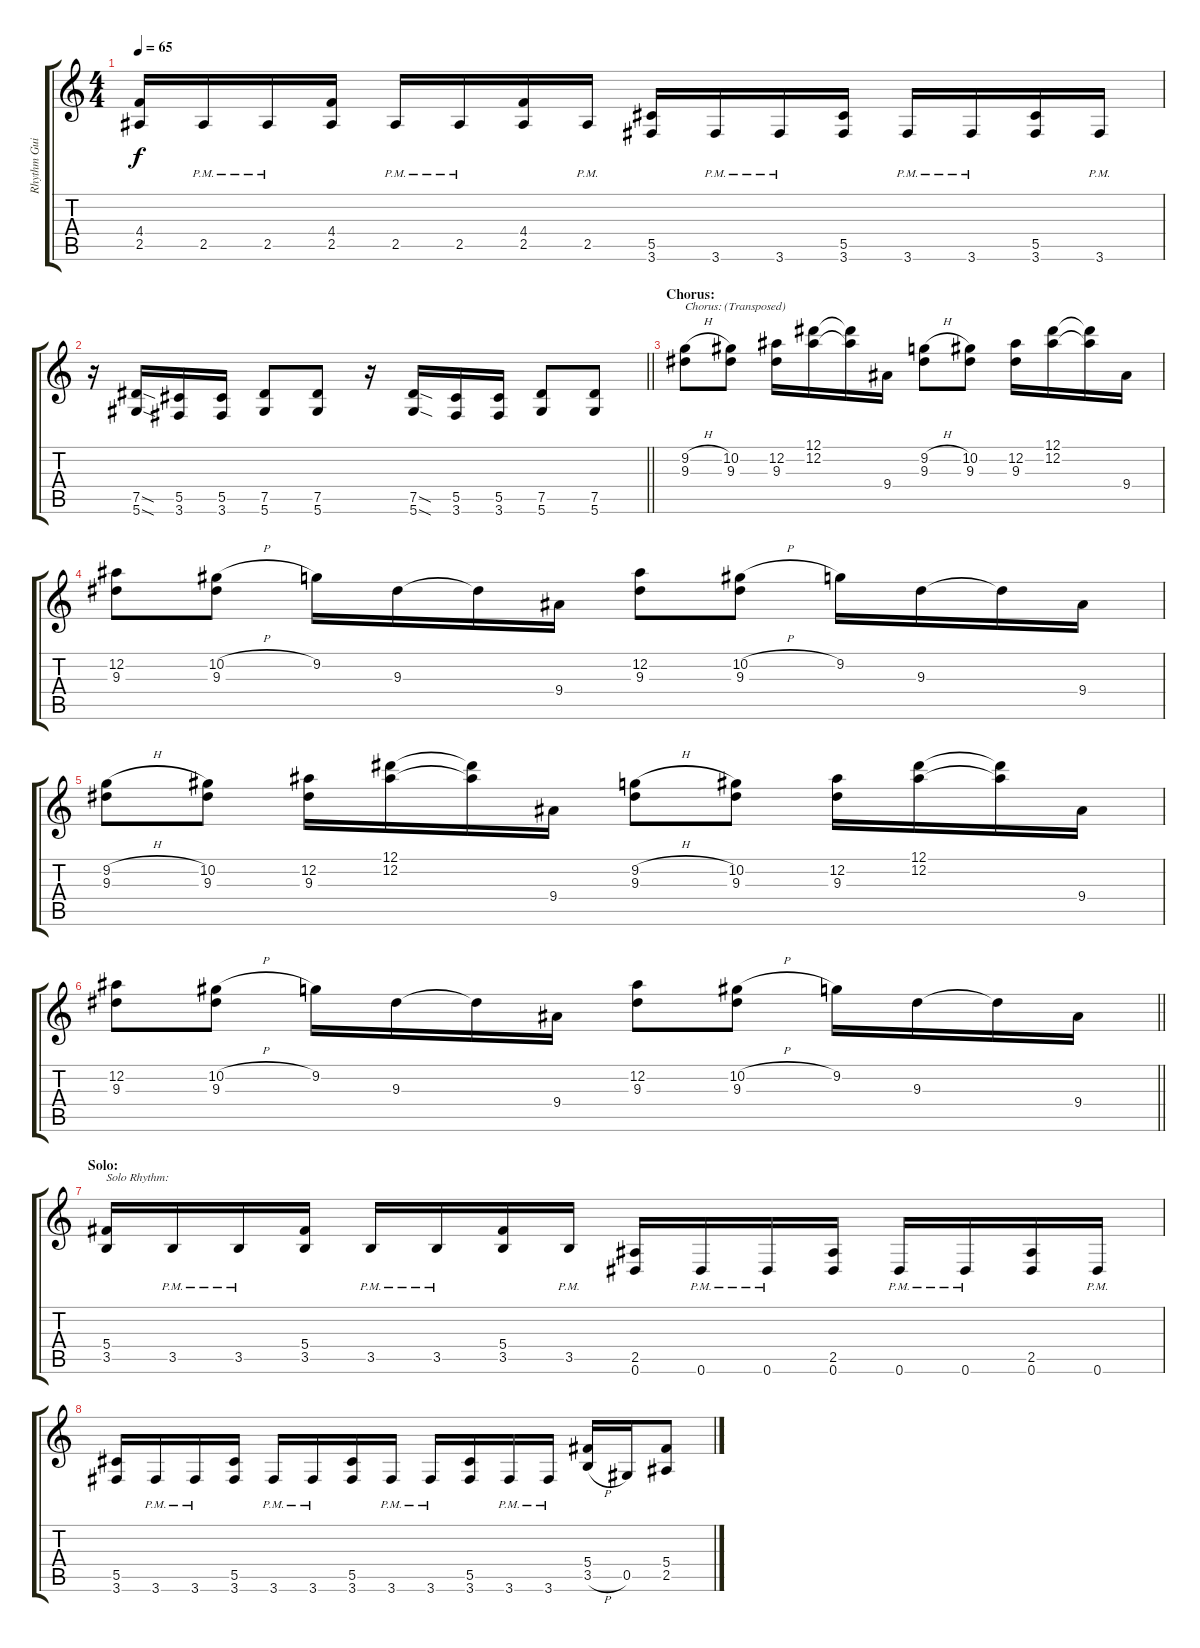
\track ("Rhythm Guitar 1" "Rhythm Gui") {instrument distortionguitar}
\staff {score tabs}
\tuning (Eb4 Bb3 Gb3 Db3 Ab2 Eb2) {hide}
\ts (4 4)
\tempo 65
\clef g2
\ks c
(4.4 2.5).16{dy f} 2.5{pm}.16 2.5{pm}.16 (4.4 2.5).16 2.5{pm}.16 2.5{pm}.16 (4.4 2.5).16 2.5{pm}.16 (5.5 3.6).16 3.6{pm}.16 3.6{pm}.16 (5.5 3.6).16 3.6{pm}.16 3.6{pm}.16 (5.5 3.6).16 3.6{pm}.16 |
\barLineRight lightlight
r.16 (7.5{sod} 5.6{sod}).16 (5.5 3.6).16 (5.5 3.6).16 (7.5 5.6).8 (7.5 5.6).8 r.16 (7.5{sod} 5.6{sod}).16 (5.5 3.6).16 (5.5 3.6).16 (7.5 5.6).8 (7.5 5.6).8 |
\section ("" "Chorus:")
(9.2{h} 9.3).8{txt "Chorus: (Transposed)"} (10.2 9.3).8 (12.2 9.3).16 (12.1 12.2).16 (12.1{t} 12.2{t}).16 9.4.16 (9.2{h} 9.3).8 (10.2 9.3).8 (12.2 9.3).16 (12.1 12.2).16 (12.1{t} 12.2{t}).16 9.4.16 |
(12.2 9.3).8 (10.2{h} 9.3).8 9.2.16 9.3.16 9.3{t}.16 9.4.16 (12.2 9.3).8 (10.2{h} 9.3).8 9.2.16 9.3.16 9.3{t}.16 9.4.16 |
(9.2{h} 9.3).8 (10.2 9.3).8 (12.2 9.3).16 (12.1 12.2).16 (12.1{t} 12.2{t}).16 9.4.16 (9.2{h} 9.3).8 (10.2 9.3).8 (12.2 9.3).16 (12.1 12.2).16 (12.1{t} 12.2{t}).16 9.4.16 |
\barLineRight lightlight
(12.2 9.3).8 (10.2{h} 9.3).8 9.2.16 9.3.16 9.3{t}.16 9.4.16 (12.2 9.3).8 (10.2{h} 9.3).8 9.2.16 9.3.16 9.3{t}.16 9.4.16 |
\section ("" "Solo:")
(5.4 3.5).16{txt "Solo Rhythm:"} 3.5{pm}.16 3.5{pm}.16 (5.4 3.5).16 3.5{pm}.16 3.5{pm}.16 (5.4 3.5).16 3.5{pm}.16 (2.5 0.6).16 0.6{pm}.16 0.6{pm}.16 (2.5 0.6).16 0.6{pm}.16 0.6{pm}.16 (2.5 0.6).16 0.6{pm}.16 |
(5.5 3.6).16 3.6{pm}.16 3.6{pm}.16 (5.5 3.6).16 3.6{pm}.16 3.6{pm}.16 (5.5 3.6).16 3.6{pm}.16 3.6{pm}.16 (5.5 3.6).16 3.6{pm}.16 3.6{pm}.16 (5.4 3.5{h}).16 0.5.16 (5.4 2.5).8
